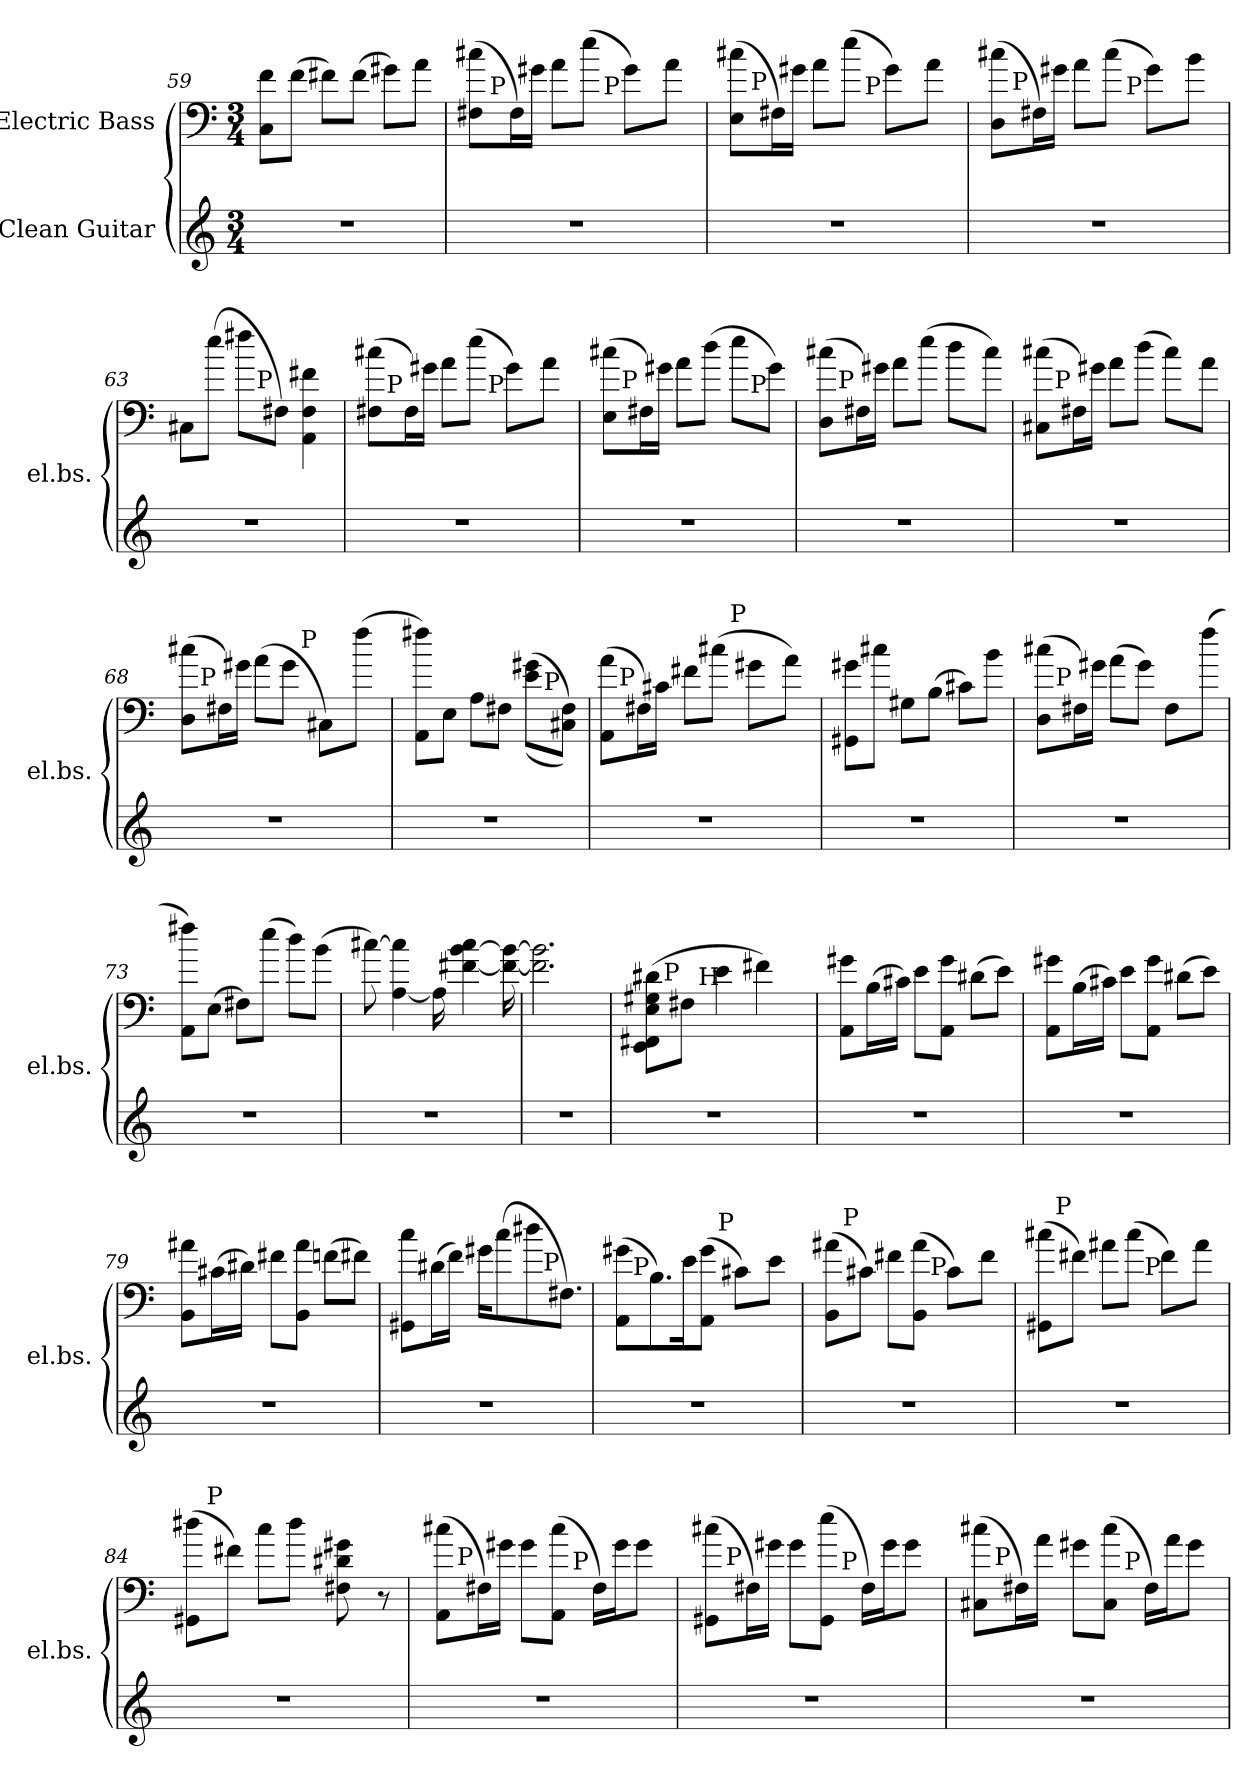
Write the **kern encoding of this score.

**kern	**kern
*part2	*part1
*staff2	*staff1
*I"Clean Guitar	*I"Electric Bass
*	*I'el.bs.
*clefG2	*clefF4
*ITrd7c12	*ITrd7c12
*k[]	*k[]
*C:	*C:
*M3/4	*M3/4
=59	=59
2.r	8CC\ 8F\L
.	(8F\J
.	8F#X\L)
.	(8F#\J
.	8G#X\L)
.	8A\J
=60	=60
*	*^
*	*	*^
2.r	(8FF#X\ 8c#X\L	16ryy	4..ryy
!	!	!LO:TX:a:t=P	!
.	.	2ryy	.
.	16FF#\L)	.	.
.	16G#X\JJ	.	.
.	8A\L	.	.
.	(8e\J	.	.
!	!	!	!LO:TX:a:t=P
.	.	.	4ryy
.	8G#\L)	.	.
.	.	8.ryy	.
.	8A\J	.	.
.	.	.	16ryy
!!LO:PB:g=z	!!	!!
=61	=61	=61	=61
2.r	(8EE\ 8c#X\L	16ryy	4..ryy
!	!	!LO:TX:a:t=P	!
.	.	2ryy	.
.	16FF#X\L)	.	.
.	16G#X\JJ	.	.
.	8A\L	.	.
.	(8e\J	.	.
!	!	!	!LO:TX:a:t=P
.	.	.	4ryy
.	8G#\L)	.	.
.	.	8.ryy	.
.	8A\J	.	.
.	.	.	16ryy
=62	=62	=62	=62
2.r	(8DD\ 8c#X\L	16ryy	4..ryy
!	!	!LO:TX:a:t=P	!
.	.	2ryy	.
.	16FF#X\L)	.	.
.	16G#X\JJ	.	.
.	8A\L	.	.
.	(8c#\J	.	.
!	!	!	!LO:TX:a:t=P
.	.	.	4ryy
.	8G#\L)	.	.
.	.	8.ryy	.
.	8B\J	.	.
.	.	.	16ryy
*	*	*v	*v
=63	=63	=63
2.r	8CC#X\L	4ryy
.	(8e\J	.
.	8f#X\L	16ryy
!	!	!LO:TX:a:t=P
.	.	4..ryy
.	8FF#X\J)	.
.	4AAA\ 4FF#\ 4F#X\	.
=64	=64	=64
*	*	*^
2.r	(8FF#X\ 8c#X\L	16ryy	4..ryy
!	!	!LO:TX:a:t=P	!
.	.	2ryy	.
.	16FF#\L)	.	.
.	16G#X\JJ	.	.
.	8A\L	.	.
.	(8e\J	.	.
!	!	!	!LO:TX:a:t=P
.	.	.	4ryy
.	8G#\L)	.	.
.	.	8.ryy	.
.	8A\J	.	.
.	.	.	16ryy
*	*	*v	*v
!!LO:LB:g=z
=65	=65	=65
2.r	(8EE\ 8c#X\L	16ryy
!	!	!LO:TX:a:t=P
.	.	2ryy
.	16FF#X\L)	.
.	16G#X\JJ	.
.	8A\L	.
.	(8d\J	.
.	8e\L	.
!	!	!LO:TX:a:t=P
.	.	8.ryy
.	8G#\J)	.
=66	=66	=66
2.r	(8DD\ 8c#X\L	16ryy
!	!	!LO:TX:a:t=P
.	.	2ryy
.	16FF#X\L)	.
.	16G#X\JJ	.
.	8A\L	.
.	(8e\J	.
.	8d\L	.
.	.	8.ryy
.	8c#\J)	.
=67	=67	=67
2.r	(8CC#X\ 8c#X\L	16ryy
!	!	!LO:TX:a:t=P
.	.	2ryy
.	16FF#X\L)	.
.	16G#X\JJ	.
.	8A\L	.
.	(8d\J	.
.	8c#\L)	.
.	.	8.ryy
.	8A\J	.
=68	=68	=68
*	*	*^
2.r	(8DD\ 8c#X\L	16ryy	4..ryy
!	!	!LO:TX:a:t=P	!
.	.	2ryy	.
.	16FF#X\L)	.	.
.	16G#X\JJ	.	.
.	(8A\L	.	.
.	8G#\J	.	.
!	!	!	!LO:TX:a:t=P
.	.	.	4ryy
.	8CC#X\L)	.	.
.	.	8.ryy	.
.	(8f\J	.	.
.	.	.	16ryy
*	*	*v	*v
!!LO:LB:g=z
=69	=69	=69
2.r	8AAA\ 8f#X\L)	2ryy
.	8EE\J	.
.	8AA\L	.
.	8FF#X\J	.
.	((8E\ 8G#X\L	16ryy
!	!	!LO:TX:a:t=P
.	.	8.ryy
.	8CC#X\ 8FF#\J))	.
=70	=70	=70
*	*	*^
2.r	(8AAA\ 8A\L	16ryy	4..ryy
!	!	!LO:TX:a:t=P	!
.	.	2ryy	.
.	16FF#X\L)	.	.
.	16C#X\JJ	.	.
.	8F#X\L	.	.
.	(8c#X\J	.	.
!	!	!	!LO:TX:a:t=P
.	.	.	4ryy
.	8G#X\L	.	.
.	.	8.ryy	.
.	8A\J)	.	.
.	.	.	16ryy
*	*v	*v	*v
=71	=71
2.r	8GGG#X\ 8G#X\L
.	8c#X\J
.	8GG#X\L
.	(8BB\J
.	8C#X\L)
.	8B\J
=72	=72
*	*^
2.r	(8DD\ 8c#X\L	16ryy
!	!	!LO:TX:a:t=P
.	.	2ryy
.	16FF#X\L)	.
.	16G#X\JJ	.
.	(8A\L	.
.	8G#\J)	.
.	8FF#\L	.
.	.	8.ryy
.	(8f\J	.
*	*v	*v
!!LO:LB:g=z
=73	=73
*	*MM188
2.r	8AAA\ 8f#X\L)
.	(8EE\J
.	8FF#X\L)
.	(8e\J
.	8d\L)
.	(8B\J
=74	=74
*	*MM213
2.r	[8c#X\)
.	[4AA\ 4c#\]
.	16AA\]
.	[4F#X\ [4B\ 4c#\
.	16F#\_ 16B\_
=75	=75
*	*MM166
2.r	2.F#\] 2.B\]
=76	=76
*	*^
*	*	*^
2.r	(8EEE\ 8FFF#X\ 8EE\ 8GG#X\ 8D#X\L	16ryy	8.ryy
!	!	!LO:TX:a:t=P	!
.	.	2ryy	.
.	8FF#X\J	.	.
!	!	!	!LO:TX:a:t=H
.	.	.	2ryy
.	4E\	.	.
.	4F#X\)	.	.
.	.	8.ryy	.
.	.	.	16ryy
*	*v	*v	*v
=77	=77
2.r	8AAA\ 8G#X\L
.	(16BB\L
.	16C#X\JJ)
.	8E\L
.	8AAA\ 8G#\J
.	(8D#X\L
.	8E\J)
!!LO:LB:g=z
=78	=78
2.r	8AAA\ 8G#X\L
.	(16BB\L
.	16C#X\JJ)
.	8E\L
.	8AAA\ 8G#\J
.	(8D#X\L
.	8E\J)
=79	=79
2.r	8BBB\ 8A#X\L
.	(16C#X\L
.	16D#X\JJ)
.	8F#X\L
.	8BBB\ 8A#\J
.	(8Fn\L
.	8F#X\J)
=80	=80
*	*MM180
*	*^
2.r	8GGG#X\ 8c\L	2ryy
.	(16D#X\L	.
.	16F\JJ)	.
.	16G#X\KL	.
.	(8c\	.
.	8d#X\	.
!	!	!LO:TX:a:t=P
.	.	4ryy
.	8.FF#X\J)	.
*	*v	*v
!!LO:PB:g=z
=81	=81
*	*MM174
*	*^
*	*	*^
2.r	(8AAA\ 8G#X\L	16ryy	4..ryy
!	!	!LO:TX:a:t=P	!
.	.	2ryy	.
.	8.BB\)	.	.
.	16E\K	.	.
.	(8AAA\ 8G#\J	.	.
!	!	!	!LO:TX:a:t=P
.	.	.	4ryy
.	8C#X\L)	.	.
.	.	8.ryy	.
.	8E\J	.	.
.	.	.	16ryy
=82	=82	=82	=82
2.r	(8BBB\ 8A#X\L	16ryy	4..ryy
!	!	!LO:TX:a:t=P	!
.	.	2ryy	.
.	8C#X\J)	.	.
.	8F#X\L	.	.
.	(8BBB\ 8A#\J	.	.
!	!	!	!LO:TX:a:t=P
.	.	.	4ryy
.	8C#\L)	.	.
.	.	8.ryy	.
.	8F#\J	.	.
.	.	.	16ryy
=83	=83	=83	=83
2.r	(8GGG#X\ 8c#X\L	16ryy	4..ryy
!	!	!LO:TX:a:t=P	!
.	.	2ryy	.
.	8F#X\J)	.	.
.	8A#X\L	.	.
.	(8c#\J	.	.
!	!	!	!LO:TX:a:t=P
.	.	.	4ryy
.	8F#\L)	.	.
.	.	8.ryy	.
.	8A#\J	.	.
.	.	.	16ryy
*	*	*v	*v
=84	=84	=84
2.r	(8GGG#X\ 8d#X\L	16ryy
!	!	!LO:TX:a:t=P
.	.	2ryy
.	8F#X\J)	.
.	8c\L	.
.	8d#\J	.
.	8FF#X\ 8D#X\ 8G#X\	.
.	.	8.ryy
.	8r	.
!!LO:LB:g=z
=85	=85	=85
*	*	*^
2.r	(8AAA\ 8c#X\L	16ryy	4..ryy
!	!	!LO:TX:a:t=P	!
.	.	2ryy	.
.	16FF#X\L)	.	.
.	16G#X\JJ	.	.
.	8G#\L	.	.
.	(8AAA\ 8c#\J	.	.
!	!	!	!LO:TX:a:t=P
.	.	.	4ryy
.	16FF#\LL)	.	.
.	16G#\J	8.ryy	.
.	8G#\J	.	.
.	.	.	16ryy
=86	=86	=86	=86
2.r	(8GGG#X\ 8c#X\L	16ryy	4..ryy
!	!	!LO:TX:a:t=P	!
.	.	2ryy	.
.	16FF#X\L)	.	.
.	16G#X\JJ	.	.
.	8G#\L	.	.
.	(8GGG#\ 8e\J	.	.
!	!	!	!LO:TX:a:t=P
.	.	.	4ryy
.	16FF#\LL)	.	.
.	16G#\J	8.ryy	.
.	8G#\J	.	.
.	.	.	16ryy
=87	=87	=87	=87
2.r	(8CC#X\ 8c#X\L	16ryy	4..ryy
!	!	!LO:TX:a:t=P	!
.	.	2ryy	.
.	16FF#X\L)	.	.
.	16A\JJ	.	.
.	8G#X\L	.	.
.	(8CC#\ 8c#\J	.	.
!	!	!	!LO:TX:a:t=P
.	.	.	4ryy
.	16FF#\LL)	.	.
.	16A\J	8.ryy	.
.	8G#\J	.	.
.	.	.	16ryy
*	*v	*v	*v
=	=
*-	*-
